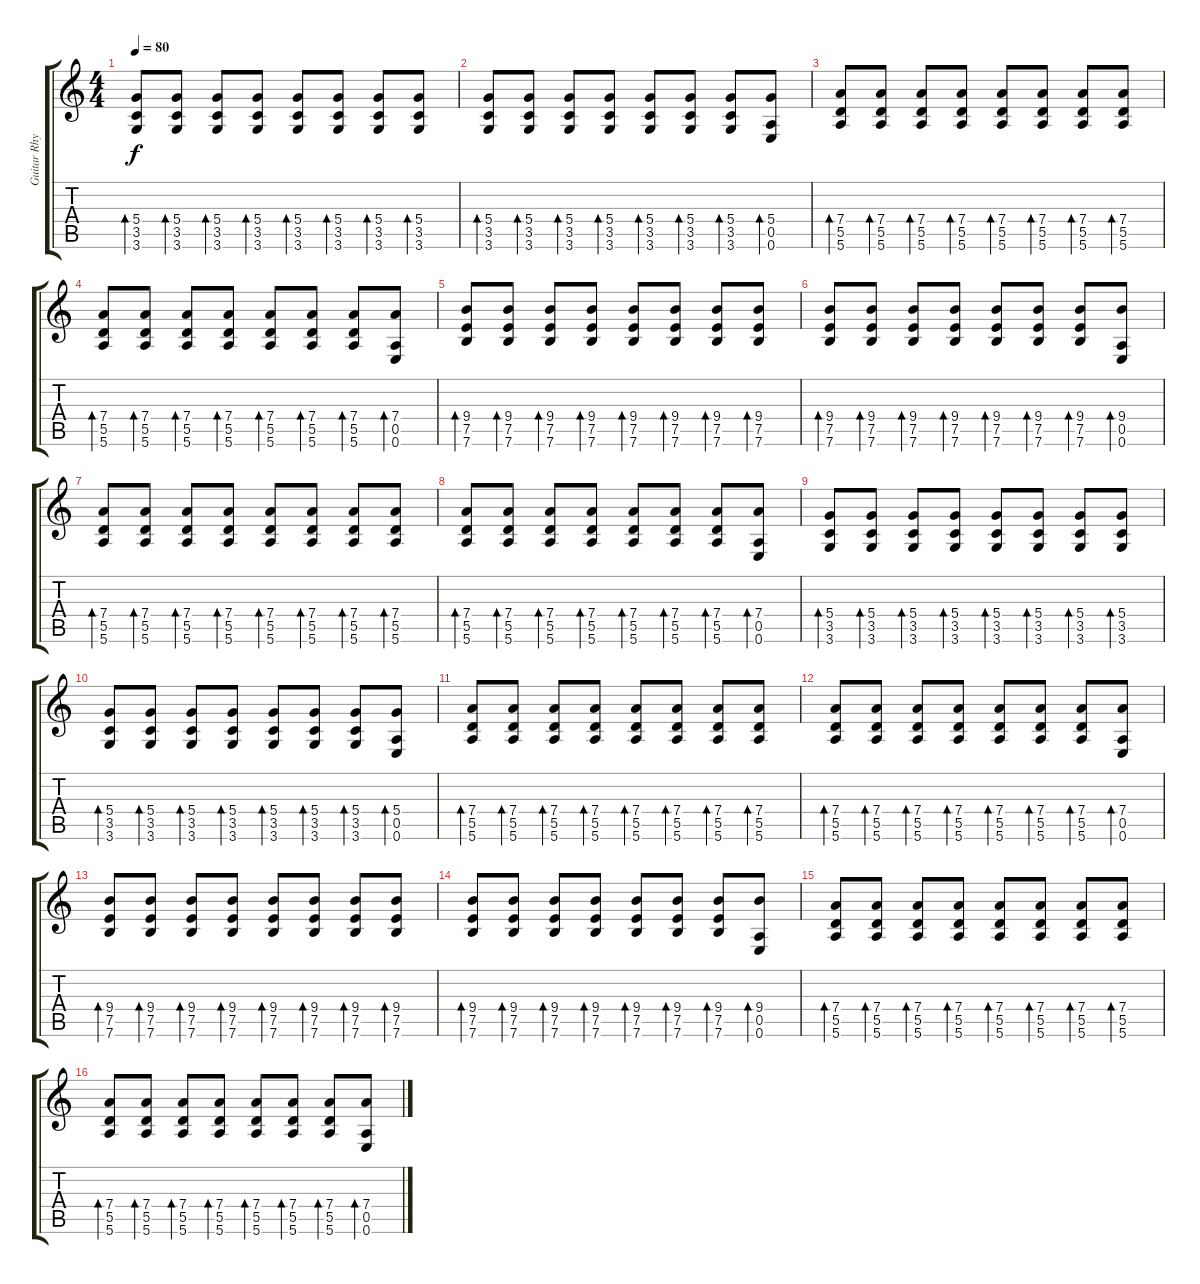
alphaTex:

\track ("Guitar Rhythm" "Guitar Rhy") {instrument overdrivenguitar}
\staff {score tabs}
\tuning (E4 B3 G3 D3 A2 E2) {hide}
\ts (4 4)
\tempo 80
\clef g2
\ks c
(5.4 3.5 3.6).8{bd 30 dy f} (5.4 3.5 3.6).8{bd 30} (5.4 3.5 3.6).8{bd 30} (5.4 3.5 3.6).8{bd 30} (5.4 3.5 3.6).8{bd 30} (5.4 3.5 3.6).8{bd 30} (5.4 3.5 3.6).8{bd 30} (5.4 3.5 3.6).8{bd 30} |
(5.4 3.5 3.6).8{bd 30} (5.4 3.5 3.6).8{bd 30} (5.4 3.5 3.6).8{bd 30} (5.4 3.5 3.6).8{bd 30} (5.4 3.5 3.6).8{bd 30} (5.4 3.5 3.6).8{bd 30} (5.4 3.5 3.6).8{bd 30} (5.4 0.5 0.6).8{bd 30} |
(7.4 5.5 5.6).8{bd 30} (7.4 5.5 5.6).8{bd 30} (7.4 5.5 5.6).8{bd 30} (7.4 5.5 5.6).8{bd 30} (7.4 5.5 5.6).8{bd 30} (7.4 5.5 5.6).8{bd 30} (7.4 5.5 5.6).8{bd 30} (7.4 5.5 5.6).8{bd 30} |
(7.4 5.5 5.6).8{bd 30} (7.4 5.5 5.6).8{bd 30} (7.4 5.5 5.6).8{bd 30} (7.4 5.5 5.6).8{bd 30} (7.4 5.5 5.6).8{bd 30} (7.4 5.5 5.6).8{bd 30} (7.4 5.5 5.6).8{bd 30} (7.4 0.5 0.6).8{bd 30} |
(9.4 7.5 7.6).8{bd 30} (9.4 7.5 7.6).8{bd 30} (9.4 7.5 7.6).8{bd 30} (9.4 7.5 7.6).8{bd 30} (9.4 7.5 7.6).8{bd 30} (9.4 7.5 7.6).8{bd 30} (9.4 7.5 7.6).8{bd 30} (9.4 7.5 7.6).8{bd 30} |
(9.4 7.5 7.6).8{bd 30} (9.4 7.5 7.6).8{bd 30} (9.4 7.5 7.6).8{bd 30} (9.4 7.5 7.6).8{bd 30} (9.4 7.5 7.6).8{bd 30} (9.4 7.5 7.6).8{bd 30} (9.4 7.5 7.6).8{bd 30} (9.4 0.5 0.6).8{bd 30} |
(7.4 5.5 5.6).8{bd 30} (7.4 5.5 5.6).8{bd 30} (7.4 5.5 5.6).8{bd 30} (7.4 5.5 5.6).8{bd 30} (7.4 5.5 5.6).8{bd 30} (7.4 5.5 5.6).8{bd 30} (7.4 5.5 5.6).8{bd 30} (7.4 5.5 5.6).8{bd 30} |
(7.4 5.5 5.6).8{bd 30} (7.4 5.5 5.6).8{bd 30} (7.4 5.5 5.6).8{bd 30} (7.4 5.5 5.6).8{bd 30} (7.4 5.5 5.6).8{bd 30} (7.4 5.5 5.6).8{bd 30} (7.4 5.5 5.6).8{bd 30} (7.4 0.5 0.6).8{bd 30} |
(5.4 3.5 3.6).8{bd 30} (5.4 3.5 3.6).8{bd 30} (5.4 3.5 3.6).8{bd 30} (5.4 3.5 3.6).8{bd 30} (5.4 3.5 3.6).8{bd 30} (5.4 3.5 3.6).8{bd 30} (5.4 3.5 3.6).8{bd 30} (5.4 3.5 3.6).8{bd 30} |
(5.4 3.5 3.6).8{bd 30} (5.4 3.5 3.6).8{bd 30} (5.4 3.5 3.6).8{bd 30} (5.4 3.5 3.6).8{bd 30} (5.4 3.5 3.6).8{bd 30} (5.4 3.5 3.6).8{bd 30} (5.4 3.5 3.6).8{bd 30} (5.4 0.5 0.6).8{bd 30} |
(7.4 5.5 5.6).8{bd 30} (7.4 5.5 5.6).8{bd 30} (7.4 5.5 5.6).8{bd 30} (7.4 5.5 5.6).8{bd 30} (7.4 5.5 5.6).8{bd 30} (7.4 5.5 5.6).8{bd 30} (7.4 5.5 5.6).8{bd 30} (7.4 5.5 5.6).8{bd 30} |
(7.4 5.5 5.6).8{bd 30} (7.4 5.5 5.6).8{bd 30} (7.4 5.5 5.6).8{bd 30} (7.4 5.5 5.6).8{bd 30} (7.4 5.5 5.6).8{bd 30} (7.4 5.5 5.6).8{bd 30} (7.4 5.5 5.6).8{bd 30} (7.4 0.5 0.6).8{bd 30} |
(9.4 7.5 7.6).8{bd 30} (9.4 7.5 7.6).8{bd 30} (9.4 7.5 7.6).8{bd 30} (9.4 7.5 7.6).8{bd 30} (9.4 7.5 7.6).8{bd 30} (9.4 7.5 7.6).8{bd 30} (9.4 7.5 7.6).8{bd 30} (9.4 7.5 7.6).8{bd 30} |
(9.4 7.5 7.6).8{bd 30} (9.4 7.5 7.6).8{bd 30} (9.4 7.5 7.6).8{bd 30} (9.4 7.5 7.6).8{bd 30} (9.4 7.5 7.6).8{bd 30} (9.4 7.5 7.6).8{bd 30} (9.4 7.5 7.6).8{bd 30} (9.4 0.5 0.6).8{bd 30} |
(7.4 5.5 5.6).8{bd 30} (7.4 5.5 5.6).8{bd 30} (7.4 5.5 5.6).8{bd 30} (7.4 5.5 5.6).8{bd 30} (7.4 5.5 5.6).8{bd 30} (7.4 5.5 5.6).8{bd 30} (7.4 5.5 5.6).8{bd 30} (7.4 5.5 5.6).8{bd 30} |
(7.4 5.5 5.6).8{bd 30} (7.4 5.5 5.6).8{bd 30} (7.4 5.5 5.6).8{bd 30} (7.4 5.5 5.6).8{bd 30} (7.4 5.5 5.6).8{bd 30} (7.4 5.5 5.6).8{bd 30} (7.4 5.5 5.6).8{bd 30} (7.4 0.5 0.6).8{bd 30}
